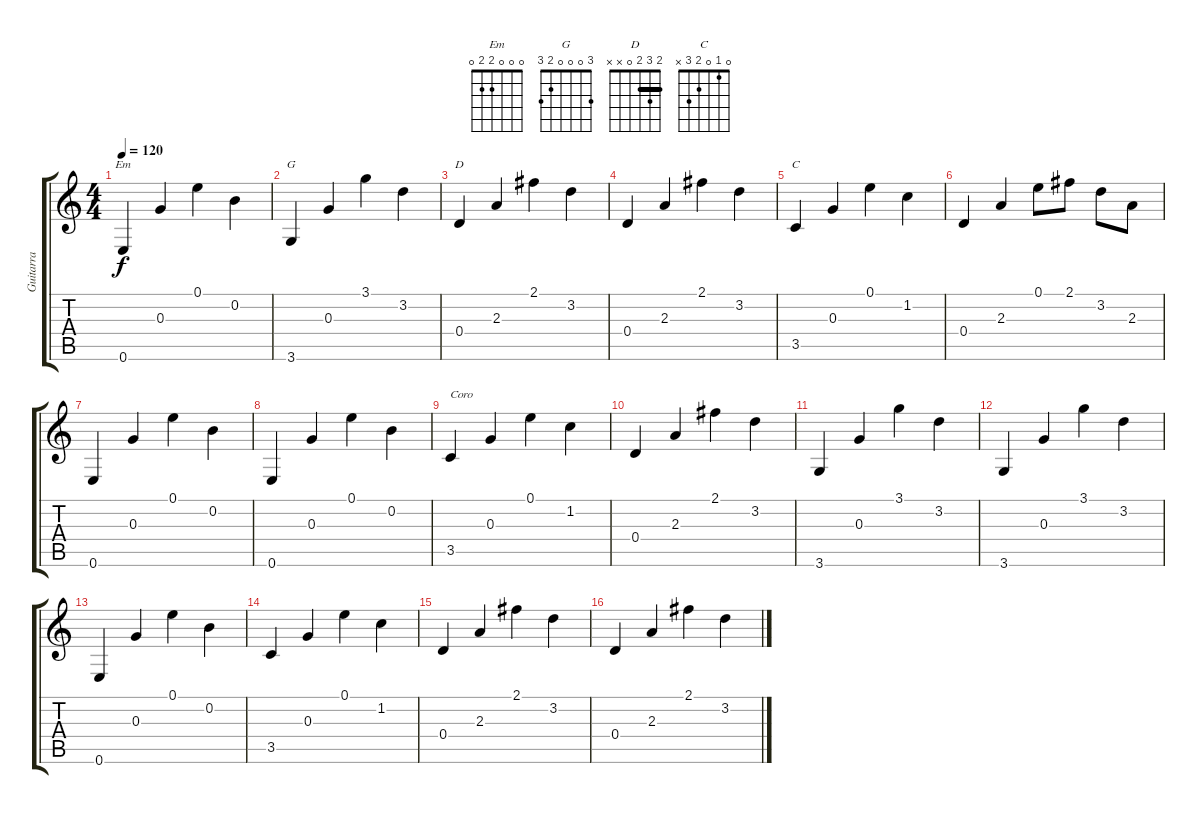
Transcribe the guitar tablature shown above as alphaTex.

\track ("Guitarra " "Guitarra ") {instrument electricguitarjazz}
\staff {score tabs}
\tuning (E4 B3 G3 D3 A2 E2) {hide}
\chord ("Em" 0 0 0 2 2 0)
\chord ("G" 3 0 0 0 2 3)
\chord ("D" 2 3 2 0 x x) {barre 2}
\chord ("C" 0 1 0 2 3 x)
\ts (4 4)
\tempo 120
\clef g2
\ks c
0.6.4{ch "Em" dy f} 0.3.4 0.1.4 0.2.4 |
3.6.4{ch "G"} 0.3.4 3.1.4 3.2.4 |
0.4.4{ch "D"} 2.3.4 2.1.4 3.2.4 |
0.4.4 2.3.4 2.1.4 3.2.4 |
3.5.4{ch "C"} 0.3.4 0.1.4 1.2.4 |
0.4.4 2.3.4 0.1.8 2.1.8 3.2.8 2.3.8 |
0.6.4 0.3.4 0.1.4 0.2.4 |
0.6.4 0.3.4 0.1.4 0.2.4 |
3.5.4{txt "Coro"} 0.3.4 0.1.4 1.2.4 |
0.4.4 2.3.4 2.1.4 3.2.4 |
3.6.4 0.3.4 3.1.4 3.2.4 |
3.6.4 0.3.4 3.1.4 3.2.4 |
0.6.4 0.3.4 0.1.4 0.2.4 |
3.5.4 0.3.4 0.1.4 1.2.4 |
0.4.4 2.3.4 2.1.4 3.2.4 |
0.4.4 2.3.4 2.1.4 3.2.4
